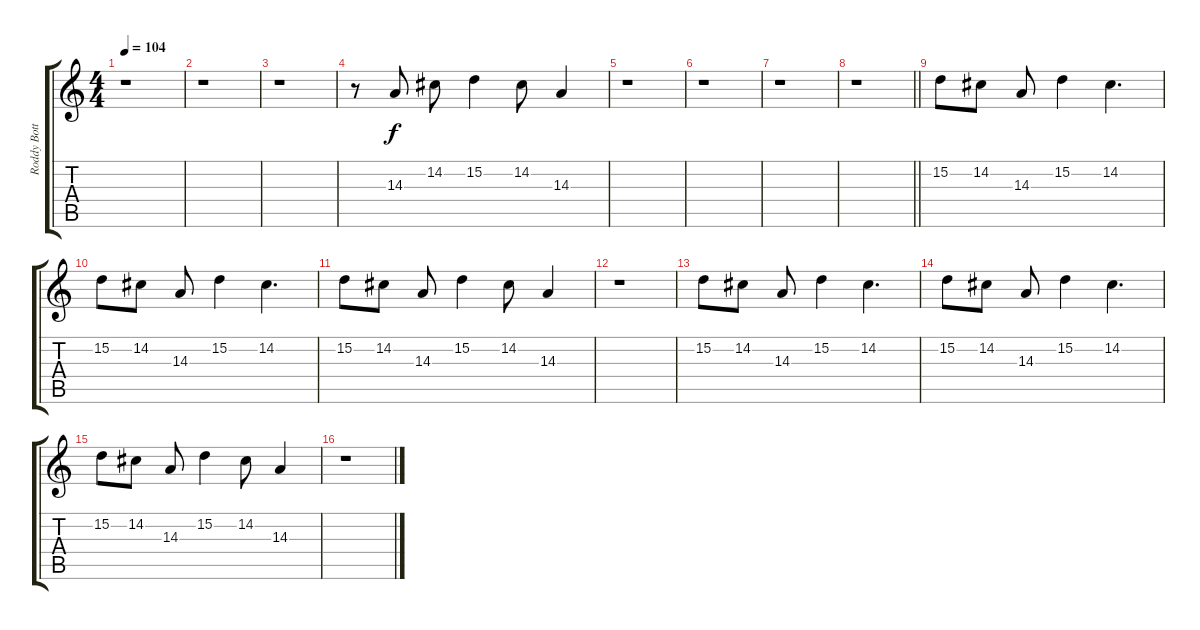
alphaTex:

\track ("Roddy Bottum - Keyboard" "Roddy Bott") {instrument stringensemble1}
\staff {score tabs}
\tuning (E4 B3 G3 D3 A2 E2) {hide}
\ts (4 4)
\tempo 104
\clef g2
\ks c
r.1{dy f} |
r.1 |
r.1 |
r.8{volume 1} 14.3.8{volume 13} 14.2.8 15.2.4 14.2.8 14.3.4 |
r.1 |
r.1 |
r.1 |
\barLineRight lightlight
r.1 |
15.2.8{volume 8} 14.2.8 14.3.8 15.2.4 14.2.4{d} |
15.2.8 14.2.8 14.3.8 15.2.4 14.2.4{d} |
15.2.8 14.2.8 14.3.8 15.2.4 14.2.8 14.3.4 |
r.1 |
15.2.8{volume 10} 14.2.8 14.3.8 15.2.4 14.2.4{d} |
15.2.8 14.2.8 14.3.8 15.2.4 14.2.4{d} |
15.2.8 14.2.8 14.3.8 15.2.4 14.2.8 14.3.4 |
r.1
